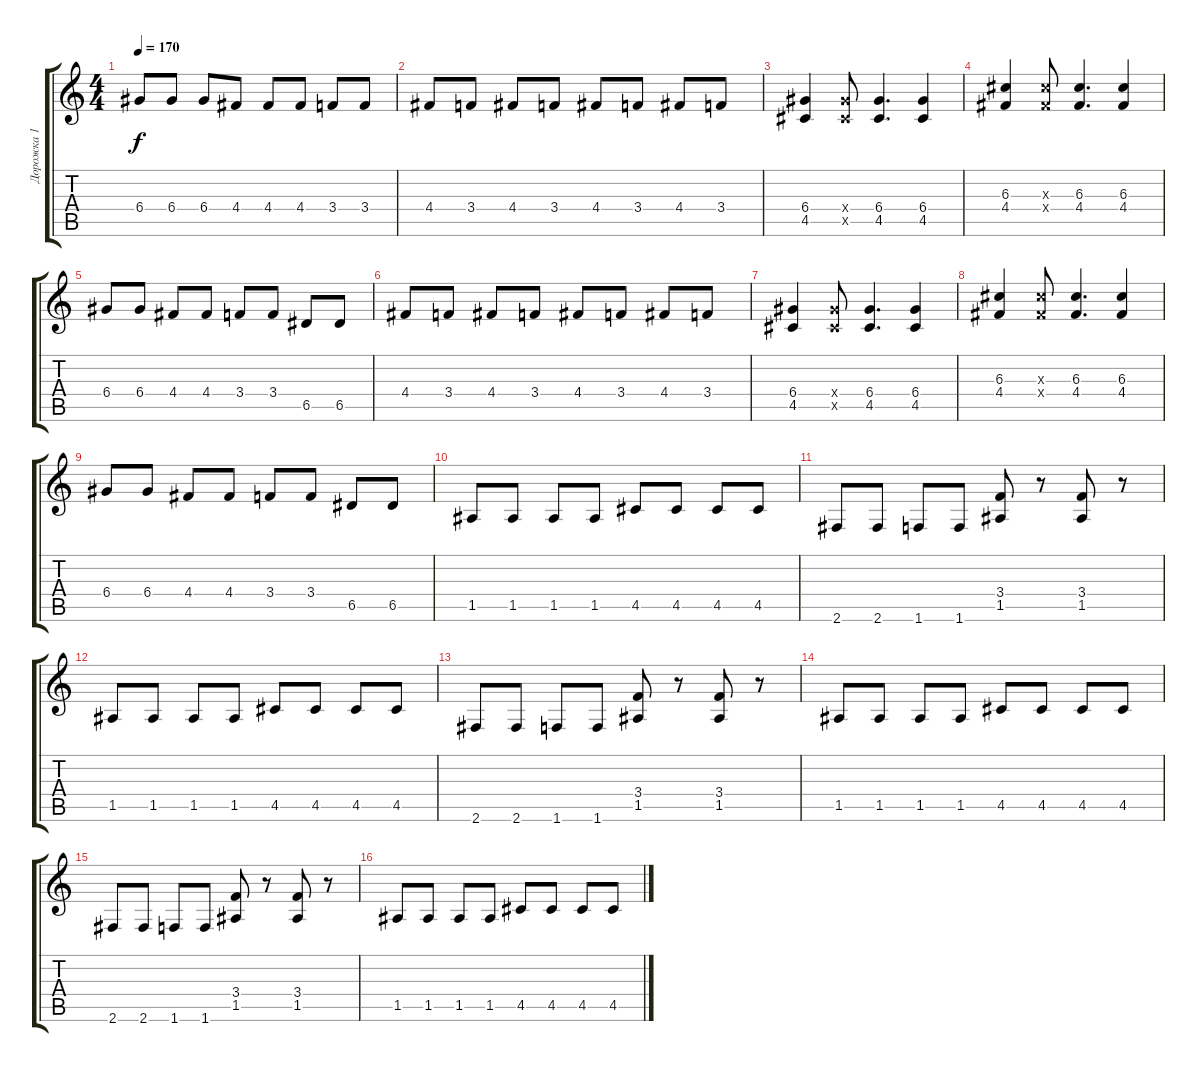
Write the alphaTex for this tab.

\track ("Дорожка 1" "Дорожка 1") {instrument distortionguitar}
\staff {score tabs}
\tuning (E4 B3 G3 D3 A2 E2) {hide}
\ts (4 4)
\tempo 170
\clef g2
\ks c
6.4.8{dy f} 6.4.8 6.4.8 4.4.8 4.4.8 4.4.8 3.4.8 3.4.8 |
4.4.8 3.4.8 4.4.8 3.4.8 4.4.8 3.4.8 4.4.8 3.4.8 |
(6.4 4.5).4 (6.4{x} 4.5{x}).8 (6.4 4.5).4{d} (6.4 4.5).4 |
(6.3 4.4).4 (6.3{x} 4.4{x}).8 (6.3 4.4).4{d} (6.3 4.4).4 |
6.4.8 6.4.8 4.4.8 4.4.8 3.4.8 3.4.8 6.5.8 6.5.8 |
4.4.8 3.4.8 4.4.8 3.4.8 4.4.8 3.4.8 4.4.8 3.4.8 |
(6.4 4.5).4 (6.4{x} 4.5{x}).8 (6.4 4.5).4{d} (6.4 4.5).4 |
(6.3 4.4).4 (6.3{x} 4.4{x}).8 (6.3 4.4).4{d} (6.3 4.4).4 |
6.4.8 6.4.8 4.4.8 4.4.8 3.4.8 3.4.8 6.5.8 6.5.8 |
1.5.8 1.5.8 1.5.8 1.5.8 4.5.8 4.5.8 4.5.8 4.5.8 |
2.6.8 2.6.8 1.6.8 1.6.8 (3.4 1.5).8 r.8 (3.4 1.5).8 r.8 |
1.5.8 1.5.8 1.5.8 1.5.8 4.5.8 4.5.8 4.5.8 4.5.8 |
2.6.8 2.6.8 1.6.8 1.6.8 (3.4 1.5).8 r.8 (3.4 1.5).8 r.8 |
1.5.8 1.5.8 1.5.8 1.5.8 4.5.8 4.5.8 4.5.8 4.5.8 |
2.6.8 2.6.8 1.6.8 1.6.8 (3.4 1.5).8 r.8 (3.4 1.5).8 r.8 |
1.5.8 1.5.8 1.5.8 1.5.8 4.5.8 4.5.8 4.5.8 4.5.8
